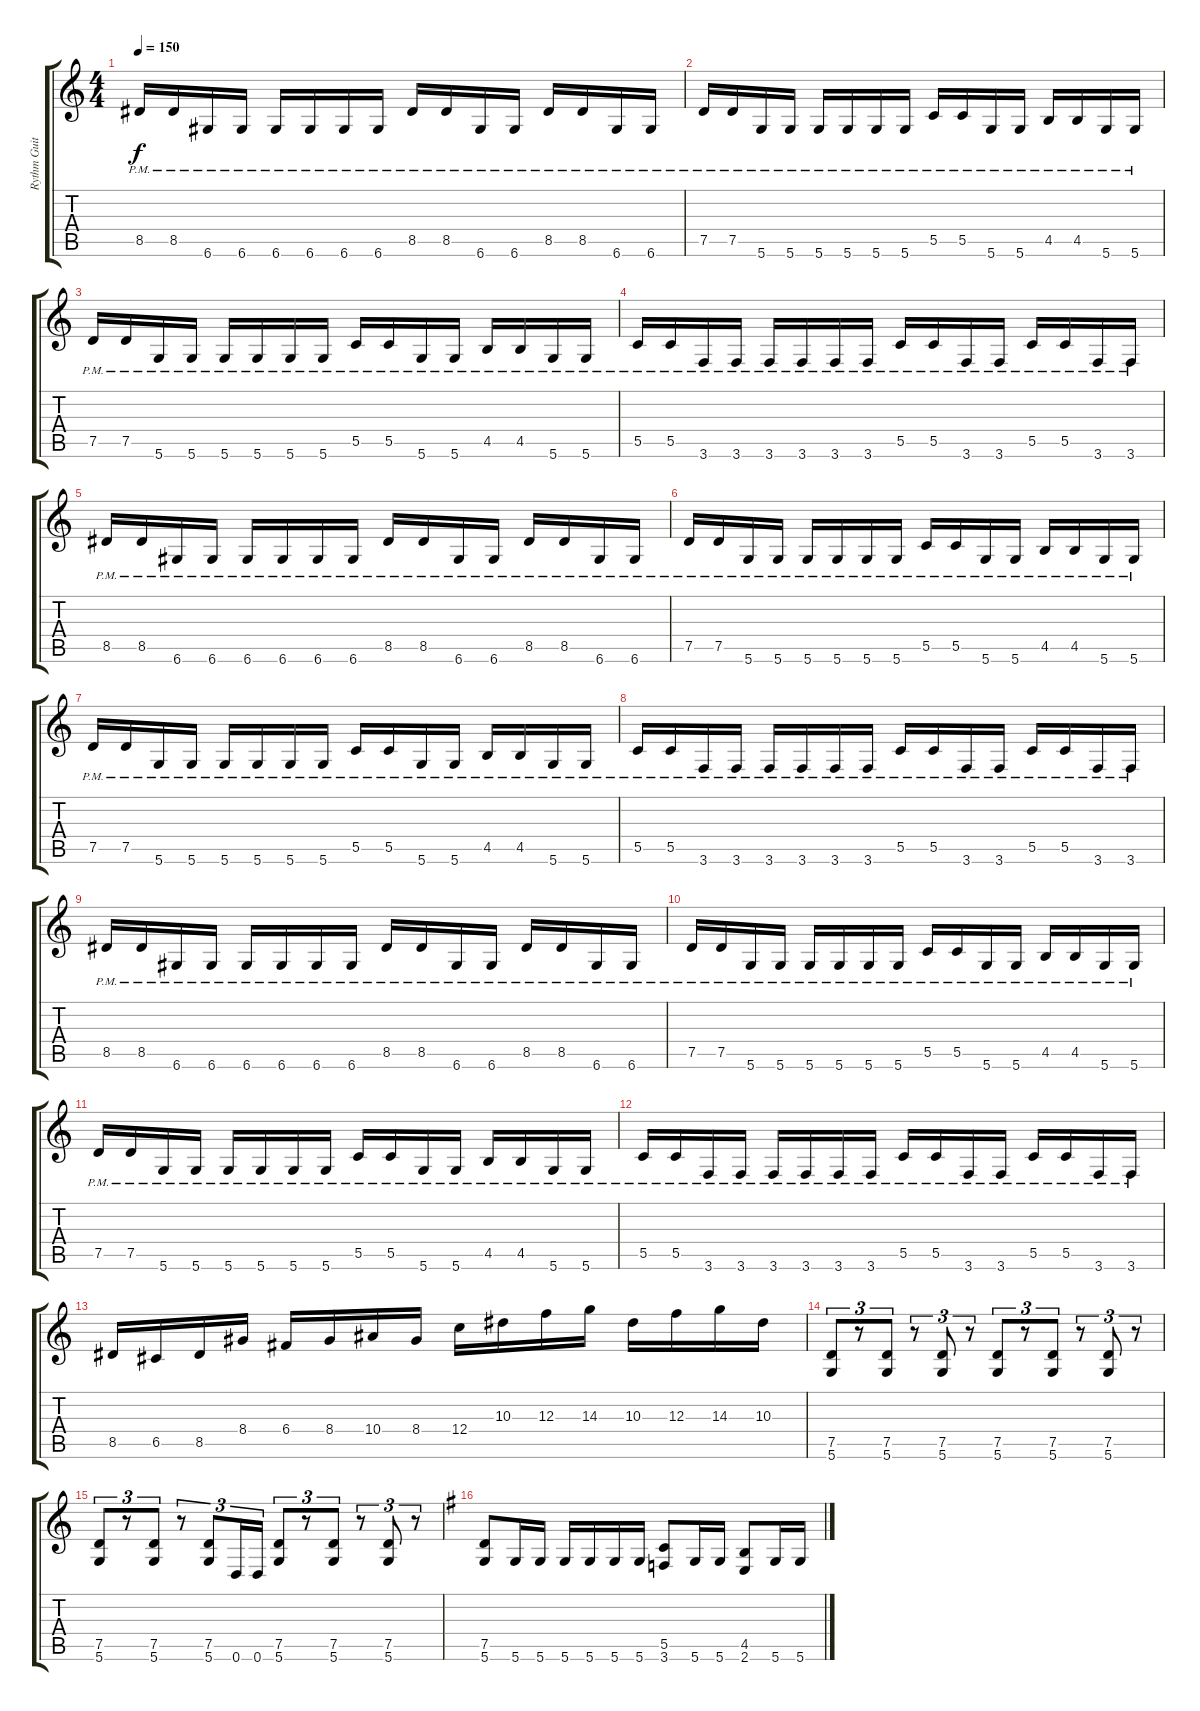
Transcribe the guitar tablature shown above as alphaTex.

\track ("Rythm Guitar" "Rythm Guit") {instrument distortionguitar}
\staff {score tabs}
\tuning (D4 A3 F3 C3 G2 D2) {hide}
\ts (4 4)
\tempo 150
\clef g2
\ks c
8.5{pm}.16{dy f} 8.5{pm}.16 6.6{pm}.16 6.6{pm}.16 6.6{pm}.16 6.6{pm}.16 6.6{pm}.16 6.6{pm}.16 8.5{pm}.16 8.5{pm}.16 6.6{pm}.16 6.6{pm}.16 8.5{pm}.16 8.5{pm}.16 6.6{pm}.16 6.6{pm}.16 |
7.5{pm}.16 7.5{pm}.16 5.6{pm}.16 5.6{pm}.16 5.6{pm}.16 5.6{pm}.16 5.6{pm}.16 5.6{pm}.16 5.5{pm}.16 5.5{pm}.16 5.6{pm}.16 5.6{pm}.16 4.5{pm}.16 4.5{pm}.16 5.6{pm}.16 5.6{pm}.16 |
7.5{pm}.16 7.5{pm}.16 5.6{pm}.16 5.6{pm}.16 5.6{pm}.16 5.6{pm}.16 5.6{pm}.16 5.6{pm}.16 5.5{pm}.16 5.5{pm}.16 5.6{pm}.16 5.6{pm}.16 4.5{pm}.16 4.5{pm}.16 5.6{pm}.16 5.6{pm}.16 |
5.5{pm}.16 5.5{pm}.16 3.6{pm}.16 3.6{pm}.16 3.6{pm}.16 3.6{pm}.16 3.6{pm}.16 3.6{pm}.16 5.5{pm}.16 5.5{pm}.16 3.6{pm}.16 3.6{pm}.16 5.5{pm}.16 5.5{pm}.16 3.6{pm}.16 3.6{pm}.16 |
8.5{pm}.16 8.5{pm}.16 6.6{pm}.16 6.6{pm}.16 6.6{pm}.16 6.6{pm}.16 6.6{pm}.16 6.6{pm}.16 8.5{pm}.16 8.5{pm}.16 6.6{pm}.16 6.6{pm}.16 8.5{pm}.16 8.5{pm}.16 6.6{pm}.16 6.6{pm}.16 |
7.5{pm}.16 7.5{pm}.16 5.6{pm}.16 5.6{pm}.16 5.6{pm}.16 5.6{pm}.16 5.6{pm}.16 5.6{pm}.16 5.5{pm}.16 5.5{pm}.16 5.6{pm}.16 5.6{pm}.16 4.5{pm}.16 4.5{pm}.16 5.6{pm}.16 5.6{pm}.16 |
7.5{pm}.16 7.5{pm}.16 5.6{pm}.16 5.6{pm}.16 5.6{pm}.16 5.6{pm}.16 5.6{pm}.16 5.6{pm}.16 5.5{pm}.16 5.5{pm}.16 5.6{pm}.16 5.6{pm}.16 4.5{pm}.16 4.5{pm}.16 5.6{pm}.16 5.6{pm}.16 |
5.5{pm}.16 5.5{pm}.16 3.6{pm}.16 3.6{pm}.16 3.6{pm}.16 3.6{pm}.16 3.6{pm}.16 3.6{pm}.16 5.5{pm}.16 5.5{pm}.16 3.6{pm}.16 3.6{pm}.16 5.5{pm}.16 5.5{pm}.16 3.6{pm}.16 3.6{pm}.16 |
8.5{pm}.16 8.5{pm}.16 6.6{pm}.16 6.6{pm}.16 6.6{pm}.16 6.6{pm}.16 6.6{pm}.16 6.6{pm}.16 8.5{pm}.16 8.5{pm}.16 6.6{pm}.16 6.6{pm}.16 8.5{pm}.16 8.5{pm}.16 6.6{pm}.16 6.6{pm}.16 |
7.5{pm}.16 7.5{pm}.16 5.6{pm}.16 5.6{pm}.16 5.6{pm}.16 5.6{pm}.16 5.6{pm}.16 5.6{pm}.16 5.5{pm}.16 5.5{pm}.16 5.6{pm}.16 5.6{pm}.16 4.5{pm}.16 4.5{pm}.16 5.6{pm}.16 5.6{pm}.16 |
7.5{pm}.16 7.5{pm}.16 5.6{pm}.16 5.6{pm}.16 5.6{pm}.16 5.6{pm}.16 5.6{pm}.16 5.6{pm}.16 5.5{pm}.16 5.5{pm}.16 5.6{pm}.16 5.6{pm}.16 4.5{pm}.16 4.5{pm}.16 5.6{pm}.16 5.6{pm}.16 |
5.5{pm}.16 5.5{pm}.16 3.6{pm}.16 3.6{pm}.16 3.6{pm}.16 3.6{pm}.16 3.6{pm}.16 3.6{pm}.16 5.5{pm}.16 5.5{pm}.16 3.6{pm}.16 3.6{pm}.16 5.5{pm}.16 5.5{pm}.16 3.6{pm}.16 3.6{pm}.16 |
8.5.16 6.5.16 8.5.16 8.4.16 6.4.16 8.4.16 10.4.16 8.4.16 12.4.16 10.3.16 12.3.16 14.3.16 10.3.16 12.3.16 14.3.16 10.3.16 |
(7.5 5.6).8{tu (3 2)} r.8{tu (3 2)} (7.5 5.6).8{tu (3 2)} r.8{tu (3 2)} (7.5 5.6).8{tu (3 2)} r.8{tu (3 2)} (7.5 5.6).8{tu (3 2)} r.8{tu (3 2)} (7.5 5.6).8{tu (3 2)} r.8{tu (3 2)} (7.5 5.6).8{tu (3 2)} r.8{tu (3 2)} |
(7.5 5.6).8{tu (3 2)} r.8{tu (3 2)} (7.5 5.6).8{tu (3 2)} r.8{tu (3 2)} (7.5 5.6).8{tu (3 2)} 0.6.16{tu (3 2)} 0.6.16{tu (3 2)} (7.5 5.6).8{tu (3 2)} r.8{tu (3 2)} (7.5 5.6).8{tu (3 2)} r.8{tu (3 2)} (7.5 5.6).8{tu (3 2)} r.8{tu (3 2)} |
\ks g
(7.5 5.6).8 5.6.16 5.6.16 5.6.16 5.6.16 5.6.16 5.6.16 (5.5 3.6).8 5.6.16 5.6.16 (4.5 2.6).8 5.6.16 5.6.16
